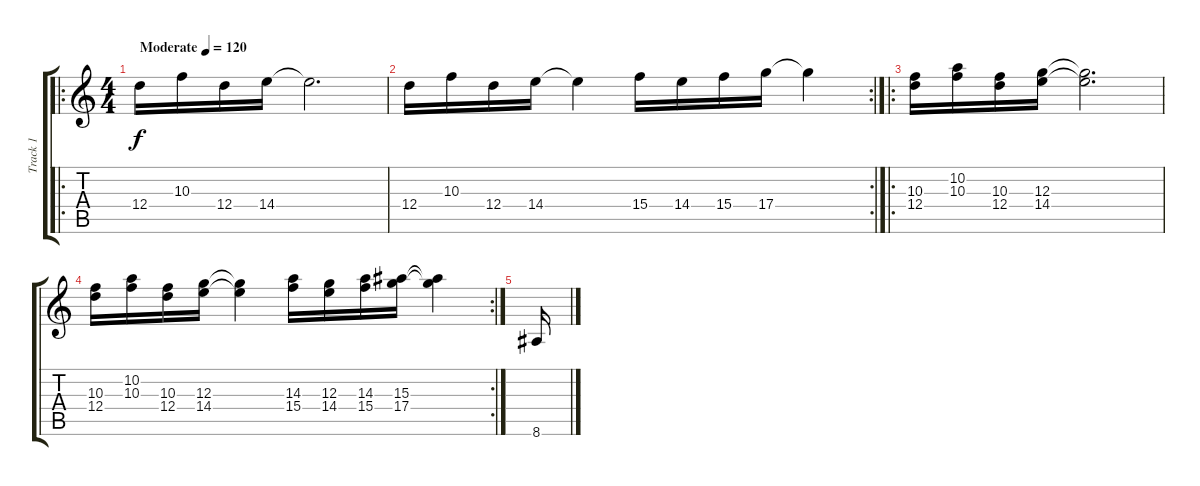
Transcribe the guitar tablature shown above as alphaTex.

\track ("Track 1" "Track 1") {instrument distortionguitar}
\staff {score tabs}
\tuning (E4 B3 G3 D3 A2 D2) {hide}
\ro
\ts (4 4)
\tempo (120 "Moderate")
\clef g2
\ks c
12.4.16{dy f instrument distortionguitar} 10.3.16 12.4.16 14.4.16 14.4{t}.2{d} |
\rc 2
12.4.16 10.3.16 12.4.16 14.4.16 14.4{t}.4 15.4.16 14.4.16 15.4.16 17.4.16 17.4{t}.4 |
\ro
(10.3 12.4).16 (10.2 10.3).16 (10.3 12.4).16 (12.3 14.4).16 (12.3{t} 14.4{t}).2{d} |
\rc 2
(10.3 12.4).16 (10.2 10.3).16 (10.3 12.4).16 (12.3 14.4).16 (12.3{t} 14.4{t}).4 (14.3 15.4).16 (12.3 14.4).16 (14.3 15.4).16 (15.3 17.4).16 (15.3{t} 17.4{t}).4 |
8.6.16
